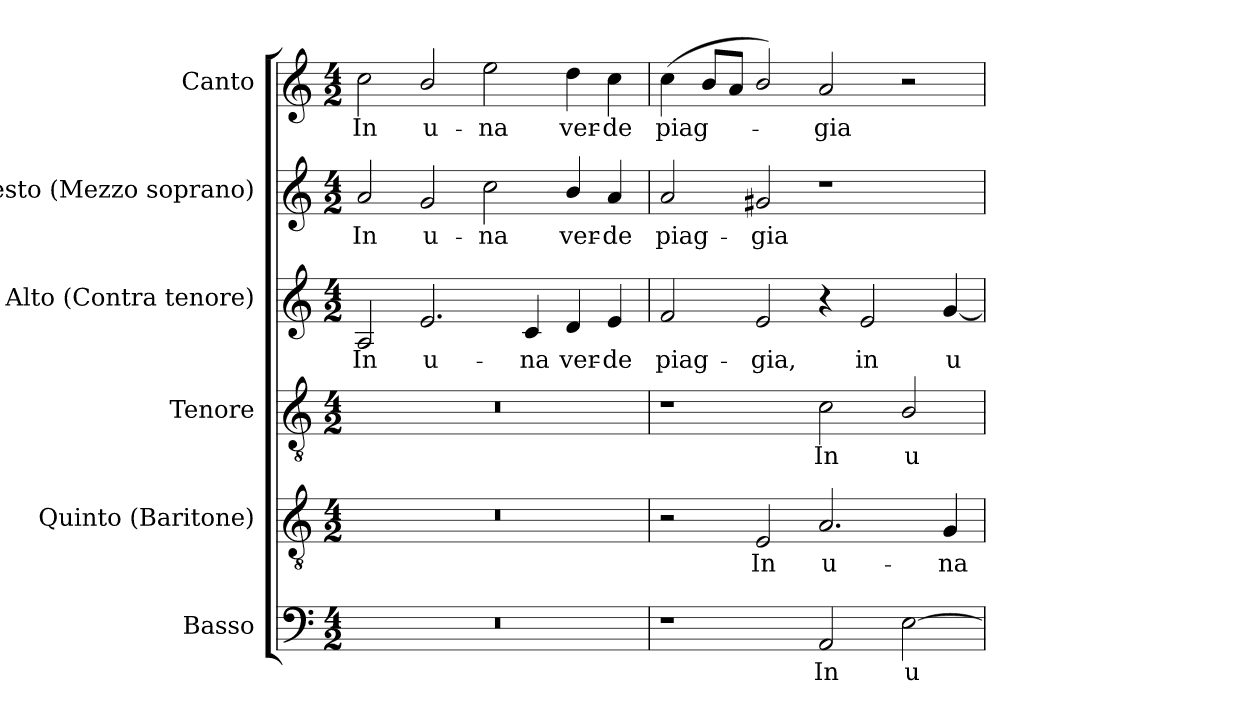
**kern	**text	**kern	**text	**kern	**text	**kern	**text	**kern	**text	**kern	**text
*part6	*part6	*part5	*part5	*part4	*part4	*part3	*part3	*part2	*part2	*part1	*part1
*staff6	*staff6	*staff5	*staff5	*staff4	*staff4	*staff3	*staff3	*staff2	*staff2	*staff1	*staff1
*I"Basso	*	*I"Quinto (Baritone)	*	*I"Tenore	*	*I"Alto (Contra tenore)	*	*I"Sesto (Mezzo soprano)	*	*I"Canto	*
*I'B.	*	*	*	*I'T.	*	*I'A.	*	*	*	*I'C.	*
!!LO:PB:g=z
*clefF4	*	*clefGv2	*	*clefGv2	*	*clefG2	*	*clefG2	*	*clefG2	*
*	*	*ITrd7c12	*	*ITrd7c12	*	*	*	*	*	*	*
*k[]	*	*k[]	*	*k[]	*	*k[]	*	*k[]	*	*k[]	*
*M4/2	*	*M4/2	*	*M4/2	*	*M4/2	*	*M4/2	*	*M4/2	*
=1	=1	=1	=1	=1	=1	=1	=1	=1	=1	=1	=1
!LO:N:vis=1	!	!LO:N:vis=1	!	!LO:N:vis=1	!	!	!	!	!	!	!
!	!	!	!	!	!	!	!LO:LY:b:color=#000000	!	!	!	!
!	!	!	!	!	!	!	!	!	!LO:LY:b:color=#000000	!	!
!	!	!	!	!	!	!	!	!	!	!	!LO:LY:b:color=#000000
0r	.	0r	.	0r	.	2Ai/	In	2ai/	In	2cci\	In
!	!	!	!	!	!	!	!LO:LY:b:color=#000000	!	!	!	!
!	!	!	!	!	!	!	!	!	!LO:LY:b:color=#000000	!	!
!	!	!	!	!	!	!	!	!	!	!	!LO:LY:b:color=#000000
.	.	.	.	.	.	2.ei/	u-	2gi/	u-	2bi/	u-
!	!	!	!	!	!	!	!	!	!LO:LY:b:color=#000000	!	!
!	!	!	!	!	!	!	!	!	!	!	!LO:LY:b:color=#000000
.	.	.	.	.	.	.	.	2cci\	-na	2eei\	-na
!	!	!	!	!	!	!	!LO:LY:b:color=#000000	!	!	!	!
.	.	.	.	.	.	4ci/	-na	.	.	.	.
!	!	!	!	!	!	!	!LO:LY:b:color=#000000	!	!	!	!
!	!	!	!	!	!	!	!	!	!LO:LY:b:color=#000000	!	!
!	!	!	!	!	!	!	!	!	!	!	!LO:LY:b:color=#000000
.	.	.	.	.	.	4di/	ver-	4bi/	ver-	4ddi\	ver-
!	!	!	!	!	!	!	!LO:LY:b:color=#000000	!	!	!	!
!	!	!	!	!	!	!	!	!	!LO:LY:b:color=#000000	!	!
!	!	!	!	!	!	!	!	!	!	!	!LO:LY:b:color=#000000
.	.	.	.	.	.	4ei/	-de	4ai/	-de	4cci\	-de
=2	=2	=2	=2	=2	=2	=2	=2	=2	=2	=2	=2
!	!	!	!	!	!	!	!LO:LY:b:color=#000000	!	!	!	!
!	!	!	!	!	!	!	!	!	!LO:LY:b:color=#000000	!	!
!	!	!	!	!	!	!	!	!	!	!	!LO:LY:b:color=#000000
1r	.	2r	.	1r	.	2fi/	piag-	2ai/	piag-	(4cci\	piag-
.	.	.	.	.	.	.	.	.	.	8bi/L	.
.	.	.	.	.	.	.	.	.	.	8ai/J	.
!	!	!	!LO:LY:b:color=#000000	!	!	!	!	!	!	!	!
!	!	!	!	!	!	!	!LO:LY:b:color=#000000	!	!	!	!
!	!	!	!	!	!	!	!	!	!LO:LY:b:color=#000000	!	!
.	.	2EEi/	In	.	.	2ei/	-gia,	2g#Xi/	-gia	2bi/)	.
!	!LO:LY:b:color=#000000	!	!	!	!	!	!	!	!	!	!
!	!	!	!LO:LY:b:color=#000000	!	!	!	!	!	!	!	!
!	!	!	!	!	!LO:LY:b:color=#000000	!	!	!	!	!	!
!	!	!	!	!	!	!	!	!	!	!	!LO:LY:b:color=#000000
2AAi/	In	2.AAi/	u-	2Ci\	In	4r	.	1r	.	2ai/	-gia
!	!	!	!	!	!	!	!LO:LY:b:color=#000000	!	!	!	!
.	.	.	.	.	.	2ei/	in	.	.	.	.
!	!LO:LY:b:color=#000000	!	!	!	!	!	!	!	!	!	!
!	!	!	!	!	!LO:LY:b:color=#000000	!	!	!	!	!	!
[2Ei\	u-	.	.	2BBi/	u-	.	.	.	.	2r	.
!	!	!	!LO:LY:b:color=#000000	!	!	!	!	!	!	!	!
!	!	!	!	!	!	!	!LO:LY:b:color=#000000	!	!	!	!
.	.	4GGi/	-na	.	.	[4gi/	u-	.	.	.	.
=	=	=	=	=	=	=	=	=	=	=	=
*-	*-	*-	*-	*-	*-	*-	*-	*-	*-	*-	*-
